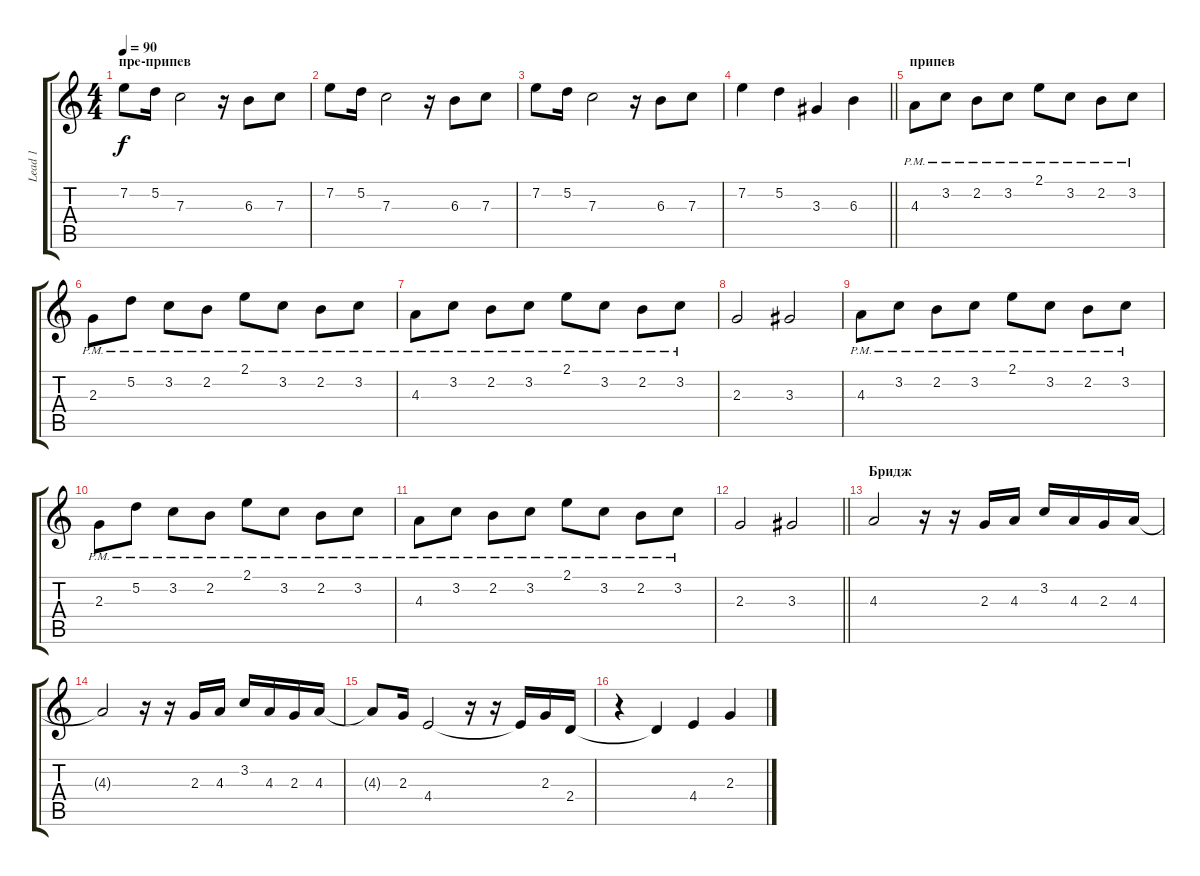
\track ("Lead 1" "Lead 1") {instrument distortionguitar}
\staff {score tabs}
\tuning (D4 A3 F3 C3 G2 D2) {hide}
\ts (4 4)
\section ("" "пре-припев")
\tempo 90
\clef g2
\ks c
7.2.8{dy f} 5.2.16 7.3.2 r.16 6.3.8 7.3.8 |
7.2.8 5.2.16 7.3.2 r.16 6.3.8 7.3.8 |
7.2.8 5.2.16 7.3.2 r.16 6.3.8 7.3.8 |
\barLineRight lightlight
7.2.4 5.2.4 3.3.4 6.3.4 |
\section ("" "припев")
4.3{pm}.8 3.2{pm}.8 2.2{pm}.8 3.2{pm}.8 2.1{pm}.8 3.2{pm}.8 2.2{pm}.8 3.2{pm}.8 |
2.3{pm}.8 5.2{pm}.8 3.2{pm}.8 2.2{pm}.8 2.1{pm}.8 3.2{pm}.8 2.2{pm}.8 3.2{pm}.8 |
4.3{pm}.8 3.2{pm}.8 2.2{pm}.8 3.2{pm}.8 2.1{pm}.8 3.2{pm}.8 2.2{pm}.8 3.2{pm}.8 |
2.3.2 3.3.2 |
4.3{pm}.8 3.2{pm}.8 2.2{pm}.8 3.2{pm}.8 2.1{pm}.8 3.2{pm}.8 2.2{pm}.8 3.2{pm}.8 |
2.3{pm}.8 5.2{pm}.8 3.2{pm}.8 2.2{pm}.8 2.1{pm}.8 3.2{pm}.8 2.2{pm}.8 3.2{pm}.8 |
4.3{pm}.8 3.2{pm}.8 2.2{pm}.8 3.2{pm}.8 2.1{pm}.8 3.2{pm}.8 2.2{pm}.8 3.2{pm}.8 |
\barLineRight lightlight
2.3.2 3.3.2 |
\section ("" "Бридж")
4.3.2 r.16 r.16 2.3.16 4.3.16 3.2.16 4.3.16 2.3.16 4.3.16 |
4.3{t}.2 r.16 r.16 2.3.16 4.3.16 3.2.16 4.3.16 2.3.16 4.3.16 |
4.3{t}.8 2.3.16 4.4.2 r.16 r.16 4.4{t}.16 2.3.16 2.4.16 |
r.4 2.4{t}.4 4.4.4 2.3.4
